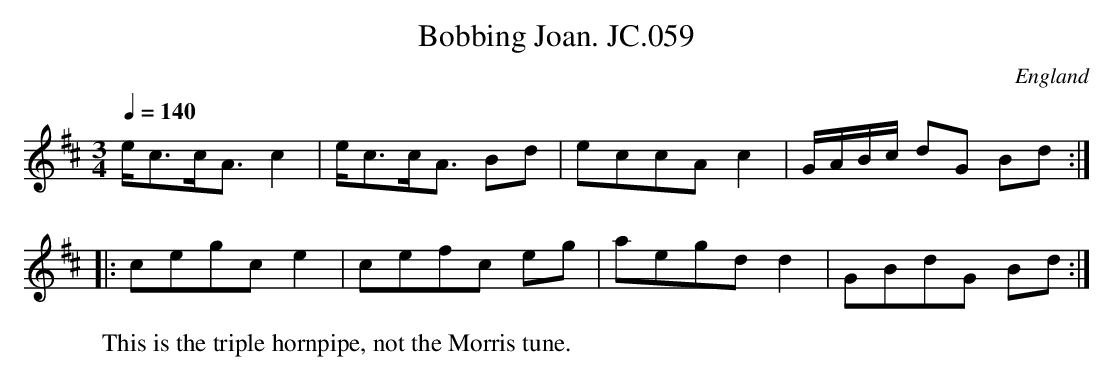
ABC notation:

X:1
T:Bobbing Joan. JC.059
O:England
M:3/4
L:1/8
Q:1/4=140
K:D major
e<cc<Ac2|e<cc<A Bd|\
eccAc2|G/A/B/c/ dG Bd:|!
|:cegce2|cefc eg|aegd d2|GBdG Bd:|
W:This is the triple hornpipe, not the Morris tune.
